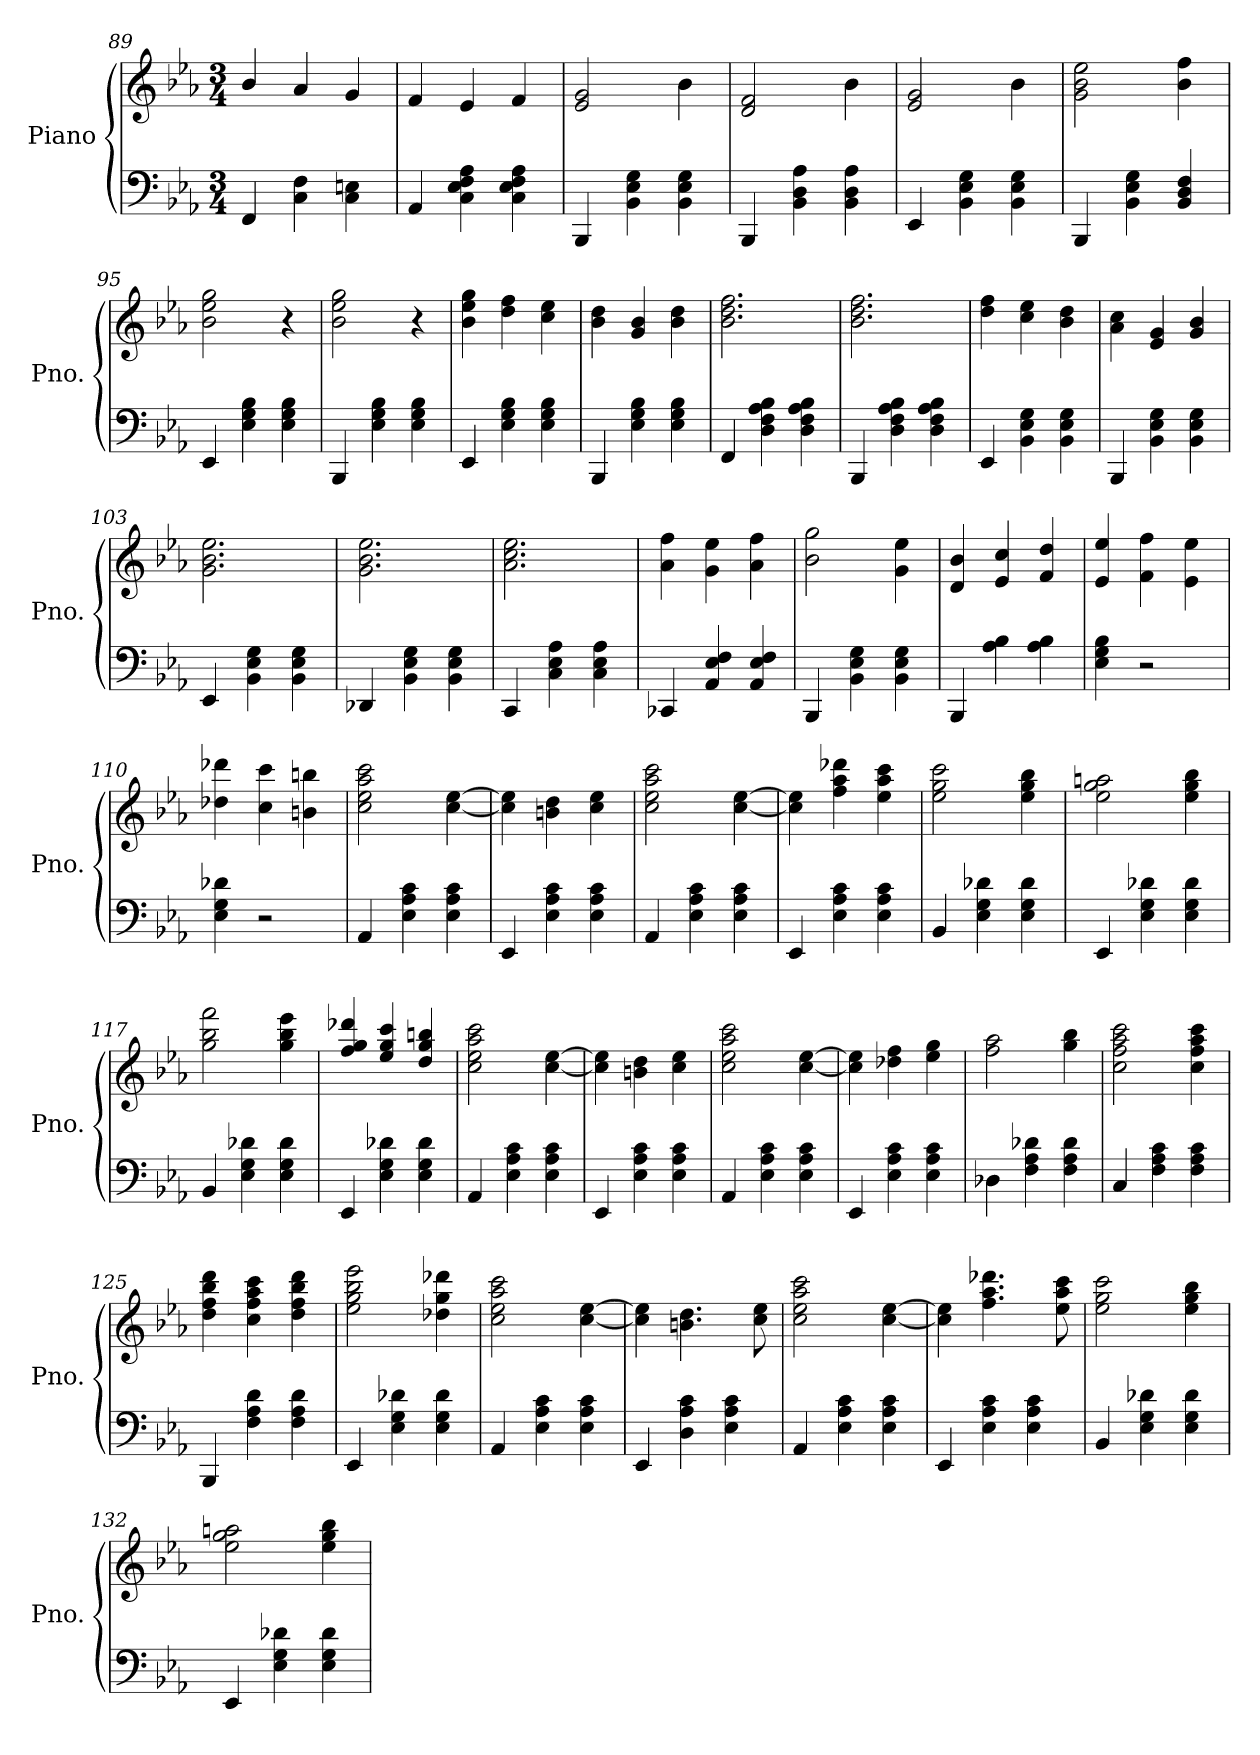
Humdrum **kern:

**kern	**kern
*part1	*part1
*staff2	*staff1
*I"Piano	*
*I'Pno.	*
*clefF4	*clefG2
*k[b-e-a-]	*k[b-e-a-]
*M3/4	*M3/4
=89	=89
4FF/	4b-/
4C\ 4F\	4a-/
4C\ 4En\	4g/
=90	=90
4AA-/	4f/
4C\ 4E-\ 4F\ 4A-\	4e-/
4C\ 4E-\ 4F\ 4A-\	4f/
!!LO:LB:g=z
=91	=91
4BBB-/	2e-/ 2g/
4BB-\ 4E-\ 4G\	.
4BB-\ 4E-\ 4G\	4b-\
=92	=92
4BBB-/	2d/ 2f/
4BB-\ 4D\ 4A-\	.
4BB-\ 4D\ 4A-\	4b-\
=93	=93
4EE-/	2e-/ 2g/
4BB-\ 4E-\ 4G\	.
4BB-\ 4E-\ 4G\	4b-\
=94	=94
4BBB-/	2g\ 2b-\ 2ee-\
4BB-\ 4E-\ 4G\	.
4BB-/ 4D/ 4F/	4b-\ 4ff\
=95	=95
4EE-/	2b-\ 2ee-\ 2gg\
4E-\ 4G\ 4B-\	.
4E-\ 4G\ 4B-\	4r
!!LO:PB:g=z
=96	=96
4BBB-/	2b-\ 2ee-\ 2gg\
4E-\ 4G\ 4B-\	.
4E-\ 4G\ 4B-\	4r
=97	=97
4EE-/	4b-\ 4ee-\ 4gg\
4E-\ 4G\ 4B-\	4dd\ 4ff\
4E-\ 4G\ 4B-\	4cc\ 4ee-\
=98	=98
4BBB-/	4b-\ 4dd\
4E-\ 4G\ 4B-\	4g/ 4b-/
4E-\ 4G\ 4B-\	4b-\ 4dd\
=99	=99
4FF/	2.b-\ 2.dd\ 2.ff\
4D\ 4F\ 4A-\ 4B-\	.
4D\ 4F\ 4A-\ 4B-\	.
=100	=100
4BBB-/	2.b-\ 2.dd\ 2.ff\
4D\ 4F\ 4A-\ 4B-\	.
4D\ 4F\ 4A-\ 4B-\	.
!!LO:LB:g=z
=101	=101
4EE-/	4dd\ 4ff\
4BB-\ 4E-\ 4G\	4cc\ 4ee-\
4BB-\ 4E-\ 4G\	4b-\ 4dd\
=102	=102
4BBB-/	4a-\ 4cc\
4BB-\ 4E-\ 4G\	4e-/ 4g/
4BB-\ 4E-\ 4G\	4g/ 4b-/
=103	=103
4EE-/	2.g\ 2.b-\ 2.ee-\
4BB-\ 4E-\ 4G\	.
4BB-\ 4E-\ 4G\	.
=104	=104
4DD-X/	2.g\ 2.b-\ 2.ee-\
4BB-\ 4E-\ 4G\	.
4BB-\ 4E-\ 4G\	.
=105	=105
4CC/	2.a-\ 2.cc\ 2.ee-\
4C\ 4E-\ 4A-\	.
4C\ 4E-\ 4A-\	.
!!LO:LB:g=z
=106	=106
4CC-X/	4a-\ 4ff\
4AA-/ 4E-/ 4F/	4g\ 4ee-\
4AA-/ 4E-/ 4F/	4a-\ 4ff\
=107	=107
4BBB-/	2b-\ 2gg\
4BB-\ 4E-\ 4G\	.
4BB-\ 4E-\ 4G\	4g\ 4ee-\
=108	=108
4BBB-/	4d/ 4b-/
4A-\ 4B-\	4e-/ 4cc/
4A-\ 4B-\	4f/ 4dd/
=109	=109
4E-\ 4G\ 4B-\	4e-/ 4ee-/
2r	4f\ 4ff\
.	4e-\ 4ee-\
=110	=110
4E-\ 4G\ 4d-X\	4dd-X\ 4ddd-X\
2r	4cc\ 4ccc\
.	4bn\ 4bbn\
!!LO:LB:g=z
=111	=111
4AA-/	2cc\ 2ee-\ 2aa-\ 2ccc\
4E-\ 4A-\ 4c\	.
4E-\ 4A-\ 4c\	[4cc\ [4ee-\
=112	=112
4EE-/	4cc\] 4ee-\]
4E-\ 4A-\ 4c\	4bn\ 4dd\
4E-\ 4A-\ 4c\	4cc\ 4ee-\
=113	=113
4AA-/	2cc\ 2ee-\ 2aa-\ 2ccc\
4E-\ 4A-\ 4c\	.
4E-\ 4A-\ 4c\	[4cc\ [4ee-\
=114	=114
4EE-/	4cc\] 4ee-\]
4E-\ 4A-\ 4c\	4ff\ 4aa-\ 4ddd-X\
4E-\ 4A-\ 4c\	4ee-\ 4aa-\ 4ccc\
=115	=115
4BB-/	2ee-\ 2gg\ 2ccc\
4E-\ 4G\ 4d-X\	.
4E-\ 4G\ 4d-\	4ee-\ 4gg\ 4bb-\
!!LO:LB:g=z
=116	=116
4EE-/	2ee-\ 2gg\ 2aan\
4E-\ 4G\ 4d-X\	.
4E-\ 4G\ 4d-\	4ee-\ 4gg\ 4bb-\
=117	=117
4BB-/	2gg\ 2bb-\ 2fff\
4E-\ 4G\ 4d-X\	.
4E-\ 4G\ 4d-\	4gg\ 4bb-\ 4eee-\
=118	=118
4EE-/	4ff/ 4gg/ 4ddd-X/
4E-\ 4G\ 4d-X\	4ee-/ 4gg/ 4ccc/
4E-\ 4G\ 4d-\	4dd/ 4gg/ 4bbn/
=119	=119
4AA-/	2cc\ 2ee-\ 2aa-\ 2ccc\
4E-\ 4A-\ 4c\	.
4E-\ 4A-\ 4c\	[4cc\ [4ee-\
=120	=120
4EE-/	4cc\] 4ee-\]
4E-\ 4A-\ 4c\	4bn\ 4dd\
4E-\ 4A-\ 4c\	4cc\ 4ee-\
!!LO:PB:g=z
=121	=121
4AA-/	2cc\ 2ee-\ 2aa-\ 2ccc\
4E-\ 4A-\ 4c\	.
4E-\ 4A-\ 4c\	[4cc\ [4ee-\
=122	=122
4EE-/	4cc\] 4ee-\]
4E-\ 4A-\ 4c\	4dd-X\ 4ff\
4E-\ 4A-\ 4c\	4ee-\ 4gg\
=123	=123
4D-X\	2ff\ 2aa-\
4F\ 4A-\ 4d-X\	.
4F\ 4A-\ 4d-\	4gg\ 4bb-\
=124	=124
4C/	2cc\ 2ff\ 2aa-\ 2ccc\
4F\ 4A-\ 4c\	.
4F\ 4A-\ 4c\	4cc\ 4ff\ 4aa-\ 4ccc\
=125	=125
4BBB-/	4dd\ 4ff\ 4bb-\ 4ddd\
4F\ 4A-\ 4d\	4cc\ 4ff\ 4aa-\ 4ccc\
4F\ 4A-\ 4d\	4dd\ 4ff\ 4bb-\ 4ddd\
!!LO:LB:g=z
=126	=126
4EE-/	2ee-\ 2gg\ 2bb-\ 2eee-\
4E-\ 4G\ 4d-X\	.
4E-\ 4G\ 4d-\	4dd-X\ 4gg\ 4ddd-X\
=127	=127
4AA-/	2cc\ 2ee-\ 2aa-\ 2ccc\
4E-\ 4A-\ 4c\	.
4E-\ 4A-\ 4c\	[4cc\ [4ee-\
=128	=128
4EE-/	4cc\] 4ee-\]
4D\ 4A-\ 4c\	4.bn\ 4.dd\
4E-\ 4A-\ 4c\	.
.	8cc\ 8ee-\
=129	=129
4AA-/	2cc\ 2ee-\ 2aa-\ 2ccc\
4E-\ 4A-\ 4c\	.
4E-\ 4A-\ 4c\	[4cc\ [4ee-\
=130	=130
4EE-/	4cc\] 4ee-\]
4E-\ 4A-\ 4c\	4.ff\ 4.aa-\ 4.ddd-X\
4E-\ 4A-\ 4c\	.
.	8ee-\ 8aa-\ 8ccc\
!!LO:LB:g=z
=131	=131
4BB-/	2ee-\ 2gg\ 2ccc\
4E-\ 4G\ 4d-X\	.
4E-\ 4G\ 4d-\	4ee-\ 4gg\ 4bb-\
=132	=132
4EE-/	2ee-\ 2gg\ 2aan\
4E-\ 4G\ 4d-X\	.
4E-\ 4G\ 4d-\	4ee-\ 4gg\ 4bb-\
=	=
*-	*-
